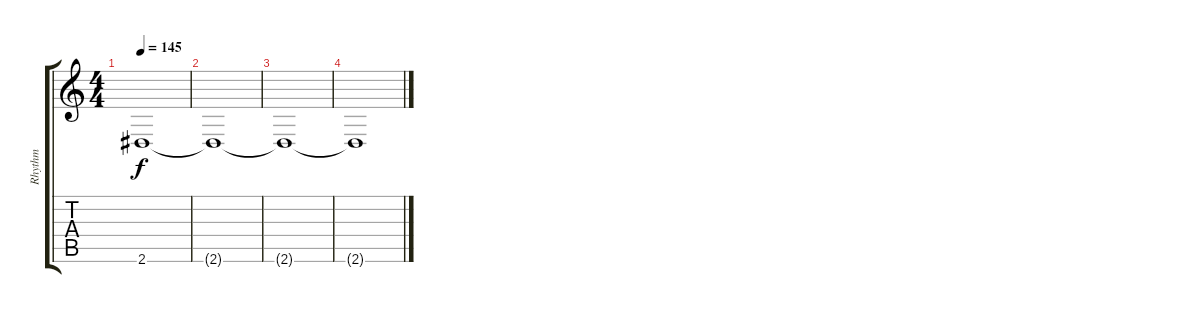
\track ("Rhythm" "Rhythm") {instrument distortionguitar}
\staff {score tabs}
\tuning (Eb4 Bb3 Gb3 Db3 Ab2 Db2) {hide}
\ts (4 4)
\tempo 145
\clef g2
\ks c
2.6{t}.1{dy f} |
2.6{t}.1 |
2.6{t}.1 |
2.6{t}.1
